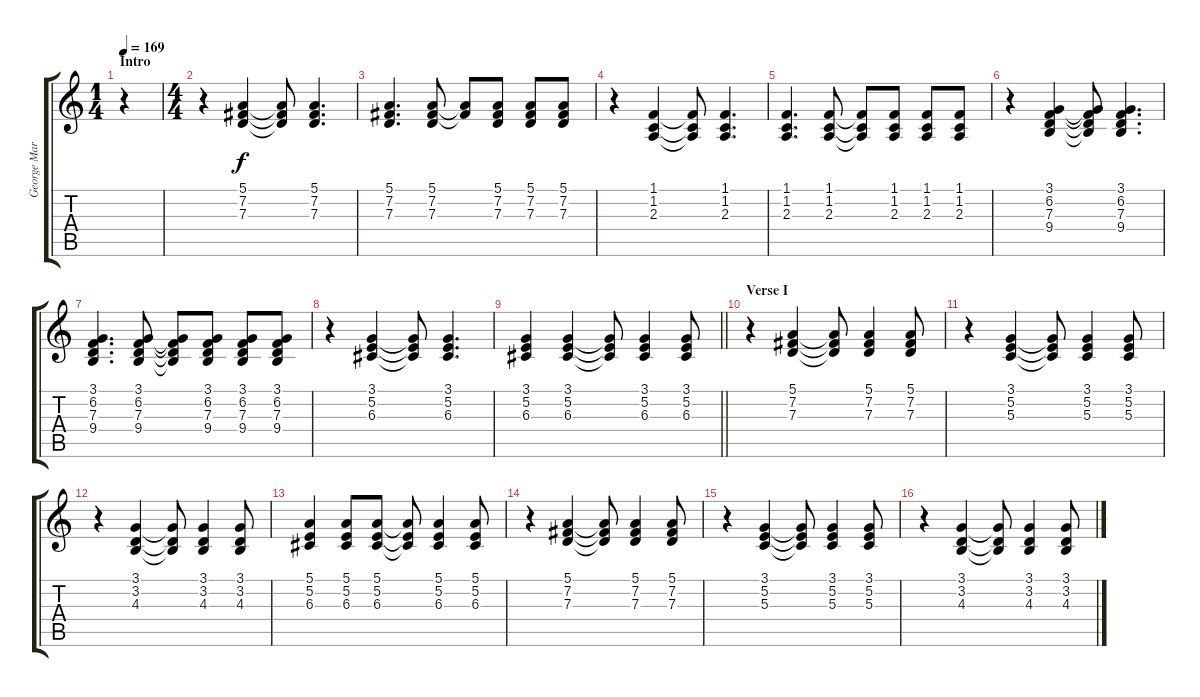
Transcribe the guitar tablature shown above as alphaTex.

\track ("George Martin" "George Mar") {instrument acousticgrandpiano}
\staff {score tabs}
\tuning (E4 B3 G3 D3 A2 E2) {hide}
\ts (1 4)
\section ("" "Intro")
\tempo 169
\clef g2
\ks c
r.4{dy f instrument acousticgrandpiano} |
\ts (4 4)
r.4 (5.1 7.2 7.3).4 (5.1{t} 7.2{t} 7.3{t}).8 (5.1 7.2 7.3).4{d} |
(5.1 7.2 7.3).4{d} (5.1 7.2 7.3).8 (5.1{t} 7.2{t}).8 (5.1 7.2 7.3).8 (5.1 7.2 7.3).8 (5.1 7.2 7.3).8 |
r.4 (1.1 1.2 2.3).4 (1.1{t} 1.2{t} 2.3{t}).8 (1.1 1.2 2.3).4{d} |
(1.1 1.2 2.3).4{d} (1.1 1.2 2.3).8 (1.1{t} 1.2{t} 2.3{t}).8 (1.1 1.2 2.3).8 (1.1 1.2 2.3).8 (1.1 1.2 2.3).8 |
r.4 (3.1 6.2 7.3 9.4).4 (3.1{t} 6.2{t} 7.3{t} 9.4{t}).8 (3.1 6.2 7.3 9.4).4{d} |
(3.1 6.2 7.3 9.4).4{d} (3.1 6.2 7.3 9.4).8 (3.1{t} 6.2{t} 7.3{t} 9.4{t}).8 (3.1 6.2 7.3 9.4).8 (3.1 6.2 7.3 9.4).8 (3.1 6.2 7.3 9.4).8 |
r.4 (3.1 5.2 6.3).4 (3.1{t} 5.2{t} 6.3{t}).8 (3.1 5.2 6.3).4{d} |
\barLineRight lightlight
(3.1 5.2 6.3).4 (3.1 5.2 6.3).4 (3.1{t} 5.2{t} 6.3{t}).8 (3.1 5.2 6.3).4 (3.1 5.2 6.3).8 |
\section ("" "Verse I")
r.4 (5.1 7.2 7.3).4 (5.1{t} 7.2{t} 7.3{t}).8 (5.1 7.2 7.3).4 (5.1 7.2 7.3).8 |
r.4 (3.1 5.2 5.3).4 (3.1{t} 5.2{t} 5.3{t}).8 (3.1 5.2 5.3).4 (3.1 5.2 5.3).8 |
r.4 (3.1 3.2 4.3).4 (3.1{t} 3.2{t} 4.3{t}).8 (3.1 3.2 4.3).4 (3.1 3.2 4.3).8 |
(5.1 5.2 6.3).4 (5.1 5.2 6.3).8 (5.1 5.2 6.3).8 (5.1{t} 5.2{t} 6.3{t}).8 (5.1 5.2 6.3).4 (5.1 5.2 6.3).8 |
r.4 (5.1 7.2 7.3).4 (5.1{t} 7.2{t} 7.3{t}).8 (5.1 7.2 7.3).4 (5.1 7.2 7.3).8 |
r.4 (3.1 5.2 5.3).4 (3.1{t} 5.2{t} 5.3{t}).8 (3.1 5.2 5.3).4 (3.1 5.2 5.3).8 |
r.4 (3.1 3.2 4.3).4 (3.1{t} 3.2{t} 4.3{t}).8 (3.1 3.2 4.3).4 (3.1 3.2 4.3).8
